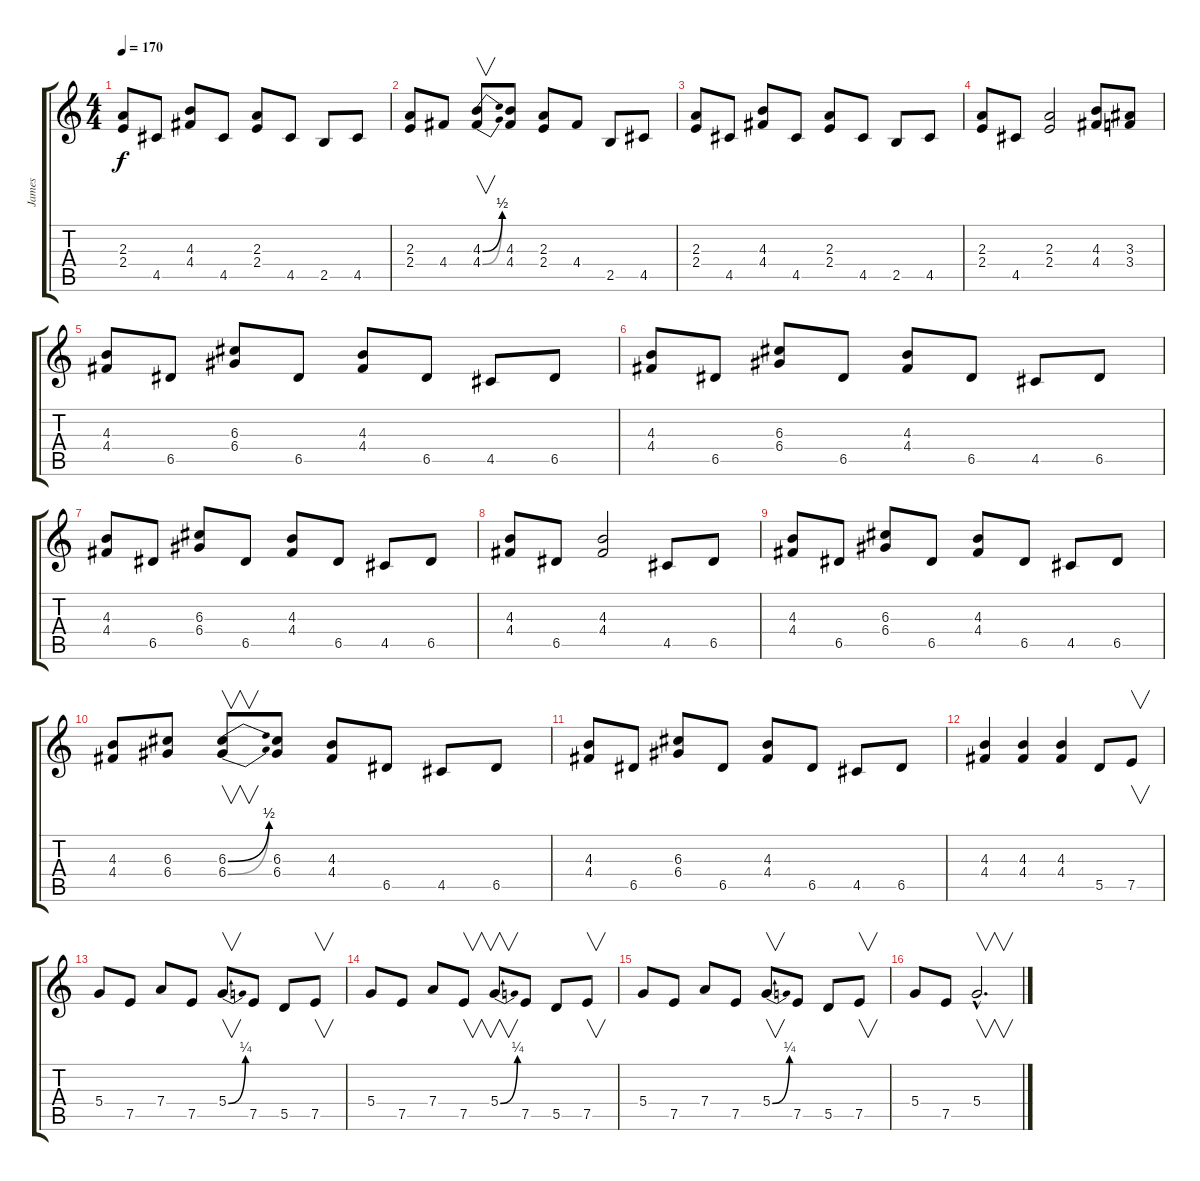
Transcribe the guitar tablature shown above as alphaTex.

\track ("James" "James") {instrument distortionguitar}
\staff {score tabs}
\tuning (E4 B3 G3 D3 A2 E2) {hide}
\ts (4 4)
\tempo 170
\clef g2
\ks c
(2.3 2.4).8{dy f} 4.5.8 (4.3 4.4).8 4.5.8 (2.3 2.4).8 4.5.8 2.5.8 4.5.8 |
(2.3 2.4).8 4.4.8 (4.3{be (bend 0 0 60 2)} 4.4{be (bend 0 0 60 2)}).8{v} (4.3 4.4).8 (2.3 2.4).8 4.4.8 2.5.8 4.5.8 |
(2.3 2.4).8 4.5.8 (4.3 4.4).8 4.5.8 (2.3 2.4).8 4.5.8 2.5.8 4.5.8 |
(2.3 2.4).8 4.5.8 (2.3 2.4).2 (4.3 4.4).8 (3.3 3.4).8 |
(4.3 4.4).8 6.5.8 (6.3 6.4).8 6.5.8 (4.3 4.4).8 6.5.8 4.5.8 6.5.8 |
(4.3 4.4).8 6.5.8 (6.3 6.4).8 6.5.8 (4.3 4.4).8 6.5.8 4.5.8 6.5.8 |
(4.3 4.4).8 6.5.8 (6.3 6.4).8 6.5.8 (4.3 4.4).8 6.5.8 4.5.8 6.5.8 |
(4.3 4.4).8 6.5.8 (4.3 4.4).2 4.5.8 6.5.8 |
(4.3 4.4).8 6.5.8 (6.3 6.4).8 6.5.8 (4.3 4.4).8 6.5.8 4.5.8 6.5.8 |
(4.3 4.4).8 (6.3 6.4).8 (6.3{be (bend 0 0 60 2)} 6.4{be (bend 0 0 60 2)}).8{v} (6.3 6.4).8 (4.3 4.4).8 6.5.8 4.5.8 6.5.8 |
(4.3 4.4).8 6.5.8 (6.3 6.4).8 6.5.8 (4.3 4.4).8 6.5.8 4.5.8 6.5.8 |
(4.3 4.4).4 (4.3 4.4).4 (4.3 4.4).4 5.5.8 7.5.8{v} |
5.4.8 7.5.8 7.4.8 7.5.8 5.4{be (bend 0 0 60 1)}.8{v} 7.5.8 5.5.8 7.5.8{v} |
5.4.8 7.5.8 7.4.8 7.5.8{v} 5.4{be (bend 0 0 60 1)}.8{v} 7.5.8 5.5.8 7.5.8{v} |
5.4.8 7.5.8 7.4.8 7.5.8 5.4{be (bend 0 0 60 1)}.8{v} 7.5.8 5.5.8 7.5.8{v} |
5.4.8 7.5.8 5.4{ss hac}.2{v d}
